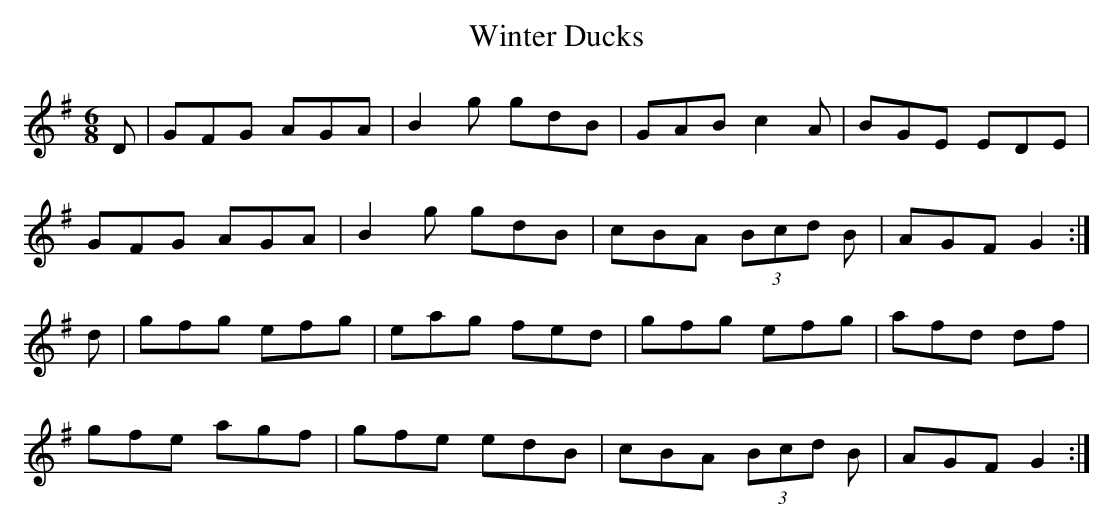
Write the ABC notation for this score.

X:1
T:Winter Ducks
M:6/8
L:1/8
K:G % 1 sharps
D|GFG AGA|B2g gdB|GAB c2A|BGE EDE|
GFG AGA|B2g gdB|cBA (3Bcd B|AGF G2:|
d|gfg efg|eag fed|gfg efg|afd df|
gfe agf|gfe edB|cBA (3Bcd B|AGF G2:|
